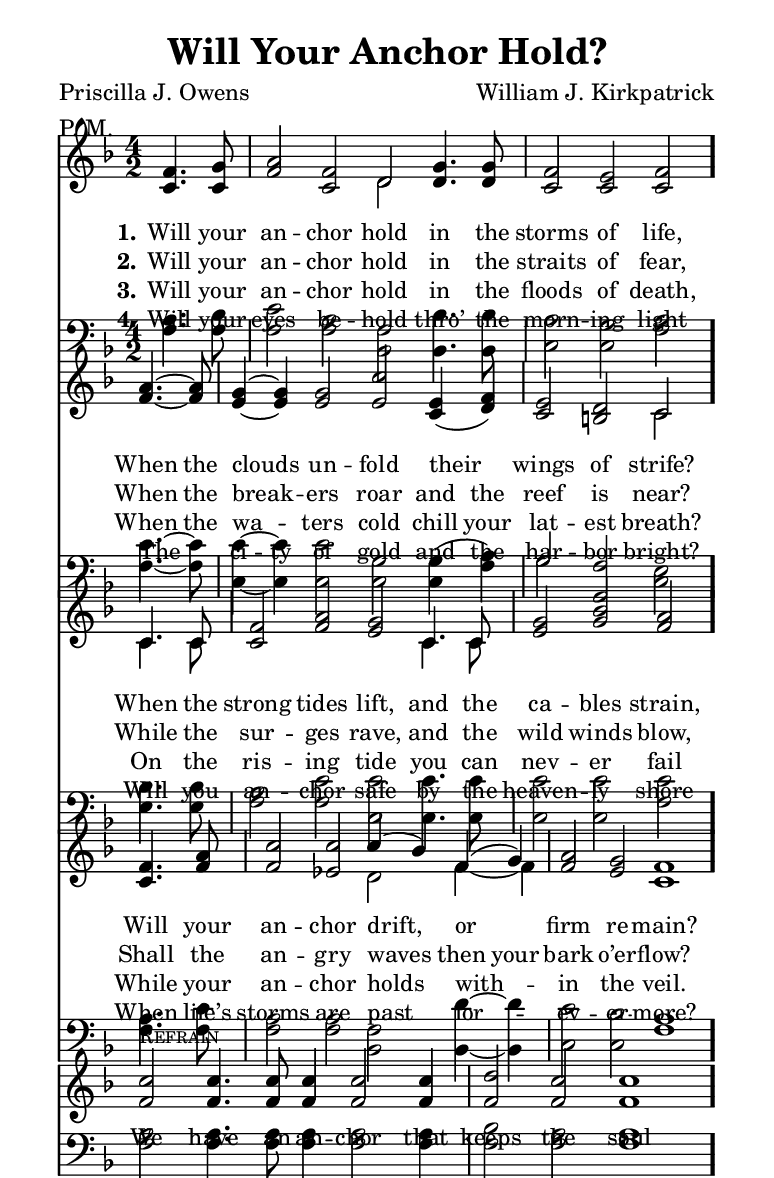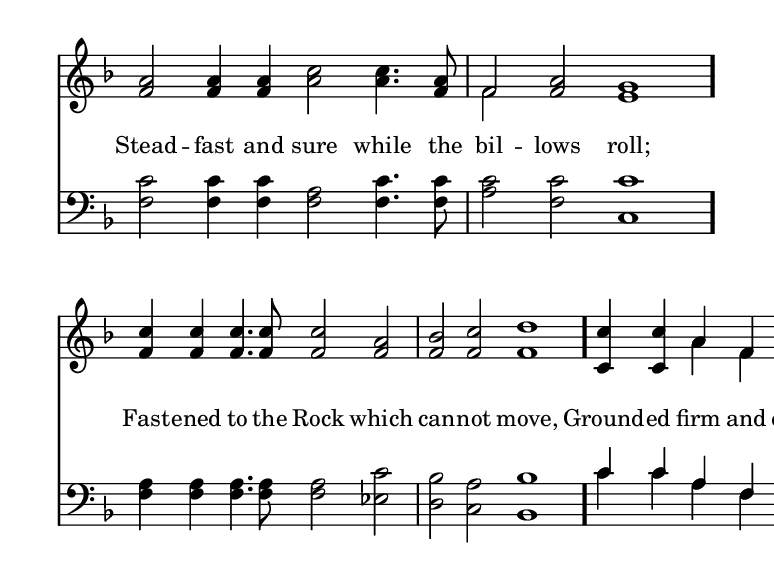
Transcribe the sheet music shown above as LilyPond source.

\include "common/global.ily"
\paper {
  \include "common/paper.ily"
  ragged-last-bottom = ##t
  system-count = 7
systems-per-page = 5

}

\header{
  %gospel
  hymnnumber = "140"
  title = "Will Your Anchor Hold?"
  tunename = ""
  meter = "P. M."
  poet = "Priscilla J. Owens" % see https://hymnary.org/text/will_your_anchor_hold_in_the_storms_of_l
  composer = "William J. Kirkpatrick" % see https://hymnary.org/tune/will_your_anchor_hold_kirkpatrick
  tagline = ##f
}

% for fermata in MIDI
ta = { \tempo 2=80 }
tb = { \tempo 2=40 }

patternAA = { c4. c8 | c2 c2 c2 }
patternAB = { c4. ~ c8 | c4 ~ c4 c2 c2 c4( c4) | c2 c2 c2 }

patternBA = { c4. c8 | c2 c2 c4( c4) c4( c4) | c2 c2 c1 }
patternBB = { c4. c8 | c2 c2 c2      c4 ~ c4 | c2 c2 c1 }

patternCA = { c2 c4. c8 c4 c2 c4 | c2 c2 c1 }

patternDA = { c2 c4 c4 c2 c4. c8 | c2 c2 c1 }

patternEA = { c4 c4 c4. c8 c2 c2 | c2 c2 c1 }

patternFA = { c4 c4 c4 c4 c2 c4. c8 | c2 c2 \ta c2 \tb }

global = {
  \include "common/overrides.ily"
  \override Staff.TimeSignature.style = #'numbered
  \time 4/2
  \override Score.MetronomeMark.transparent = ##t % hide all fermata changes too
  \ta
  \key f \major
  \partial 2
  \autoBeamOff
}

notesSoprano = {
\global
\relative c' {

  \changePitch \patternAA { f g | a f d g g | f e f } \eogbreak
  \changePitch \patternAB { a a | g g g c e, f | e d c } \eogbreak
  \changePitch \patternAA { c c | f a g c, c | g' bes a } \eogbreak
  \changePitch \patternBA { f a | c c c bes f g | a g f } \eogbreak

  << s^\markup { \small \caps "Refrain" }
  \changePitch \patternCA { c' c c c c c | d c c } >>
  \changePitch \patternDA { a a a c c a | f a g }
  \changePitch \patternEA { c c c c c a | bes c d }
  \changePitch \patternFA { c c a f c bes' bes | a g f \fermata }

  \bar "|."

}
}

notesAlto = {
\global
\relative e' {

  \changePitch \patternAA { c c | f c d d d | c c c }
  \changePitch \patternAB { f f | e e e e c d | c b c }
  \changePitch \patternAA { c c  | c f e c c | e g f }
  \changePitch \patternBB { c f | f ees d f f | f e c }

  \changePitch \patternCA { f f f f f f | f f f }
  \changePitch \patternDA { f f f a a f | f f e }
  \changePitch \patternEA { f f f f f f | f f f }
  \changePitch \patternFA { c c a' f c f f | f e c }

}
}

notesTenor = {
\global
\relative a {

  \changePitch \patternAA { a bes | c a f bes bes | a g a }
  \changePitch \patternAB { c c | c c c g g a | g f e }
  \changePitch \patternAA { bes' bes | a c c c c | c c c }
  \changePitch \patternBB { a c | a a f d' d | c bes a }

  \changePitch \patternCA { a a a a a a | bes a a }
  \changePitch \patternDA { c c c a c c | c c c }
  \changePitch \patternEA { a a a a a c | bes a bes }
  \changePitch \patternFA { c c a f c d' d | c bes a }

}
}

notesBass = {
\global
\relative f {

  \changePitch \patternAA { f f | f f bes, bes bes | c c f }
  \changePitch \patternAB { f f | c c c c c f | g g, c }
  \changePitch \patternAA { e e | f f c c c | c c f }
  \changePitch \patternBB { f f | f f bes, bes bes | c c f }

  \changePitch \patternCA { f f f f f f | f f f }
  \changePitch \patternDA { f f f f f f | a f c }
  \changePitch \patternEA { f f f f f ees | d c bes }
  \changePitch \patternFA { c' c a f c bes bes | c c <f f,>_\fermata }

}
}

Refrain = \lyricmode {

We have an an -- chor that keeps the soul \bar "."
Stead -- fast and sure while the bil -- lows roll; \bar "."
Fast -- ened to the Rock which can -- not move, \bar "."
Ground -- ed firm and deep in the Sav -- iour’s love. \bar "."

}

wordsA = \lyricmode {
\set stanza = "1."

Will your an -- chor hold in the storms of life, \bar "."
{ \mon } When the { \moff } clouds un -- fold their wings of strife? \bar "."
When the strong tides lift, and the ca -- bles strain, \bar "."
Will your an -- chor drift, or firm re -- main? \bar "."

}

wordsB = \lyricmode {
\set stanza = "2."

Will your an -- chor hold in the straits of fear,
{ \mon } When the { \moff } break -- ers roar { \mon } and the { \moff } reef is near?
While the sur -- ges rave, and the wild winds blow,
Shall the an -- gry waves { \mon } then your { \moff } bark o’er -- flow?

\Refrain

}

wordsC = \lyricmode {
\set stanza = "3."

Will your an -- chor hold in the floods of death,
{ \mon } When the { \moff } wa -- ters { \mon } cold chill { \moff } your lat -- est breath?
On the ris -- ing tide you can nev -- er fail
While your an -- chor holds with -- in the veil.

}

wordsD = \lyricmode {
\set stanza = "4."

Will your eyes be -- hold thro’ the morn -- ing light
The { \mon } ci -- ty { \moff } of gold { \mon } and the { \moff } har -- bor bright?
Will you an -- chor safe by the heaven -- ly shore
When life’s storms are past for -- ev -- er -- more?

}

\score {
  \context ChoirStaff <<
    \context Staff = upper <<
      \set Staff.autoBeaming = ##f
      \set ChoirStaff.systemStartDelimiter = #'SystemStartBar
      \set ChoirStaff.printPartCombineTexts = ##f
      \partcombine #'(2 . 11) \notesSoprano \notesAlto
      \context NullVoice = sopranos { \voiceOne << \notesSoprano >> }
      \context Lyrics = one   \lyricsto sopranos \wordsA
      \context Lyrics = two   \lyricsto sopranos \wordsB
      \context Lyrics = three \lyricsto sopranos \wordsC
      \context Lyrics = four  \lyricsto sopranos \wordsD
    >>
    \context Staff = men <<
      \set Staff.autoBeaming = ##f
      \clef bass
      \set ChoirStaff.printPartCombineTexts = ##f
      \partcombine #'(2 . 11) \notesTenor \notesBass
    >>
  >>
  \layout {
    \include "common/layout.ily"
  }
  #(cond ((ly:get-option 'eog-midi-permitted) #{ \midi{
    \include "common/midi.ily"
  } #}))
}

\version "2.19.49"  % necessary for upgrading to future LilyPond versions.

% vi:set et ts=2 sw=2 ai nocindent syntax=lilypond:
